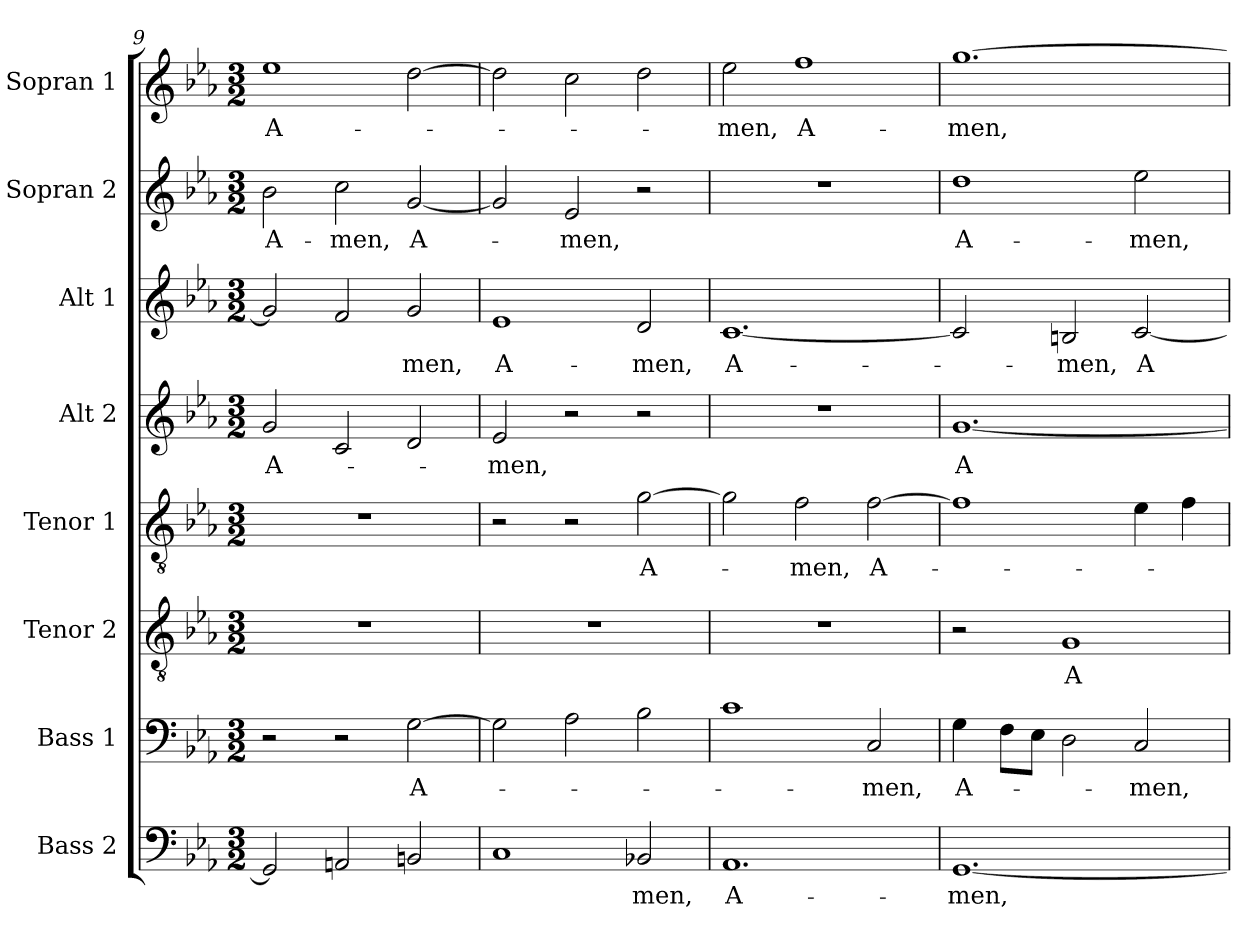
**kern	**text	**kern	**text	**kern	**text	**kern	**text	**kern	**text	**kern	**text	**kern	**text	**kern	**text
*part8	*part8	*part7	*part7	*part6	*part6	*part5	*part5	*part4	*part4	*part3	*part3	*part2	*part2	*part1	*part1
*staff8	*staff8	*staff7	*staff7	*staff6	*staff6	*staff5	*staff5	*staff4	*staff4	*staff3	*staff3	*staff2	*staff2	*staff1	*staff1
*I"Bass 2	*	*I"Bass 1	*	*I"Tenor 2	*	*I"Tenor 1	*	*I"Alt 2	*	*I"Alt 1	*	*I"Sopran 2	*	*I"Sopran 1	*
!!LO:LB:g=z
*clefF4	*	*clefF4	*	*clefGv2	*	*clefGv2	*	*clefG2	*	*clefG2	*	*clefG2	*	*clefG2	*
*k[b-e-a-]	*	*k[b-e-a-]	*	*k[b-e-a-]	*	*k[b-e-a-]	*	*k[b-e-a-]	*	*k[b-e-a-]	*	*k[b-e-a-]	*	*k[b-e-a-]	*
*M3/2	*	*M3/2	*	*M3/2	*	*M3/2	*	*M3/2	*	*M3/2	*	*M3/2	*	*M3/2	*
=9	=9	=9	=9	=9	=9	=9	=9	=9	=9	=9	=9	=9	=9	=9	=9
2GG/]	.	2r	.	1.r	.	1.r	.	2g/	A-	2g/]	.	2b-\	A-	1ee-	A-
2AAn/	.	2r	.	.	.	.	.	2c/	.	2f/	.	2cc\	-men,	.	.
2BBn/	.	[2G\	A-	.	.	.	.	2d/	.	2g/	-men,	[2g/	A-	[2dd\	.
=10	=10	=10	=10	=10	=10	=10	=10	=10	=10	=10	=10	=10	=10	=10	=10
1C	.	2G\]	.	1.r	.	2r	.	2e-/	-men,	1e-	A-	2g/]	.	2dd\]	.
.	.	2A-\	.	.	.	2r	.	2r	.	.	.	2e-/	-men,	2cc\	.
2BB-X/	men,	2B-\	.	.	.	[2g\	A-	2r	.	2d/	-men,	2r	.	2dd\	.
=11	=11	=11	=11	=11	=11	=11	=11	=11	=11	=11	=11	=11	=11	=11	=11
1.AA-	A-	1c	.	1.r	.	2g\]	.	1.r	.	[1.c	A-	1.r	.	2ee-\	-men,
.	.	.	.	.	.	2f\	-men,	.	.	.	.	.	.	1ff	A-
.	.	2C/	-men,	.	.	[2f\	A-	.	.	.	.	.	.	.	.
=12	=12	=12	=12	=12	=12	=12	=12	=12	=12	=12	=12	=12	=12	=12	=12
[1.GG	-men,	4G\	A-	2r	.	1f]	.	[1.g	A-	2c/]	.	1dd	A-	[1.gg	-men,
.	.	8F\L	.	.	.	.	.	.	.	.	.	.	.	.	.
.	.	8E-\J	.	.	.	.	.	.	.	.	.	.	.	.	.
.	.	2D\	.	1G	A-	.	.	.	.	2Bn/	-men,	.	.	.	.
.	.	2C/	-men,	.	.	4e-\	.	.	.	[2c/	A-	2ee-\	-men,	.	.
.	.	.	.	.	.	4f\	.	.	.	.	.	.	.	.	.
=	=	=	=	=	=	=	=	=	=	=	=	=	=	=	=
*-	*-	*-	*-	*-	*-	*-	*-	*-	*-	*-	*-	*-	*-	*-	*-
